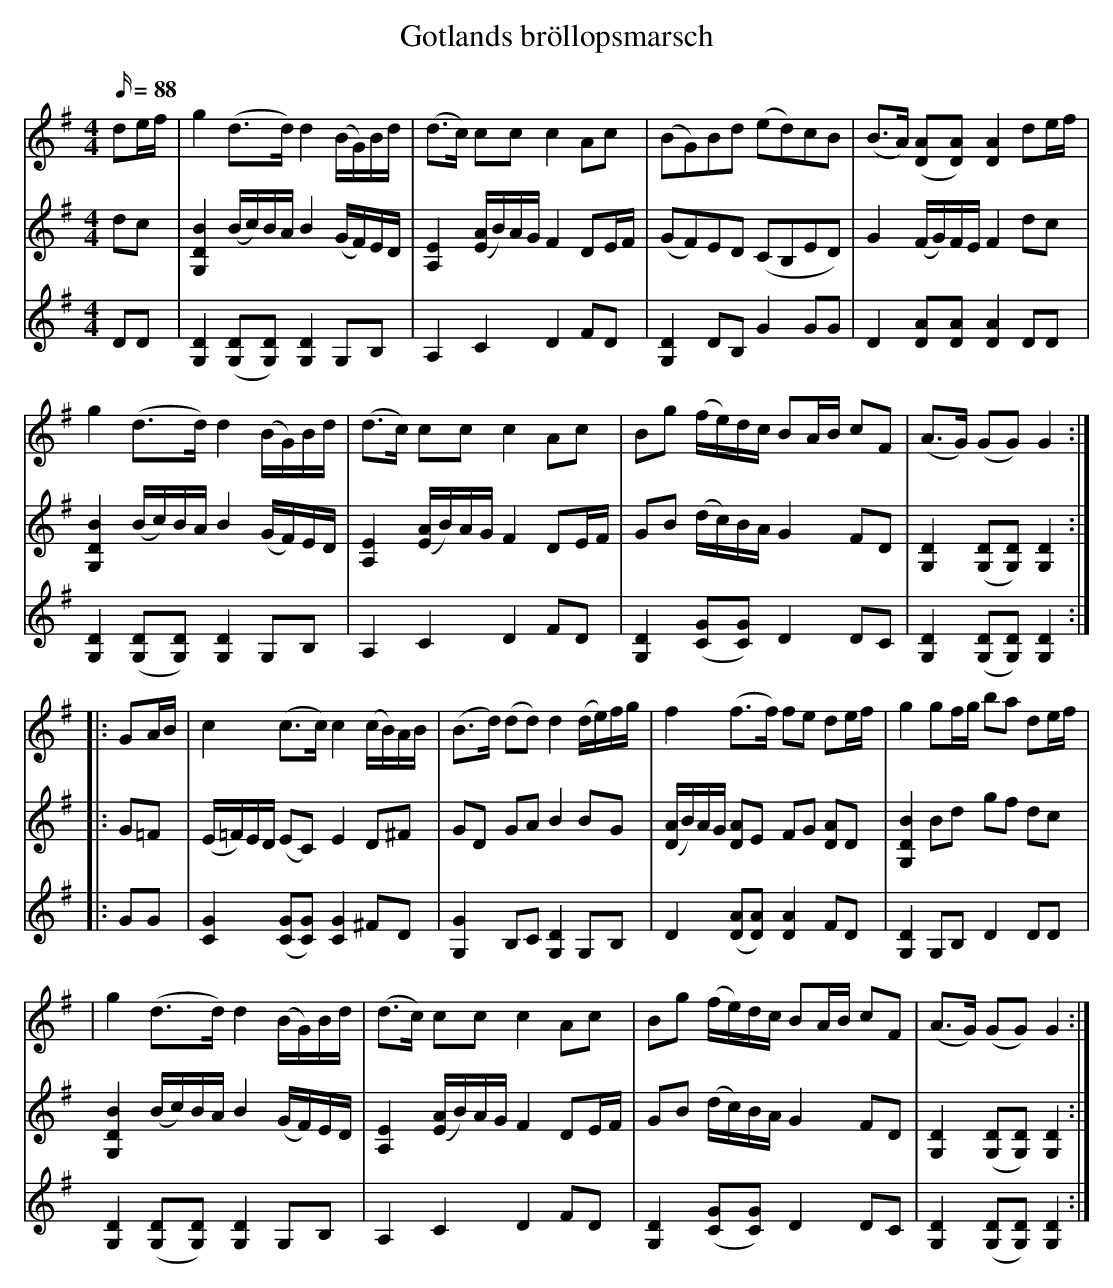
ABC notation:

X:1
T: Gotlands bröllopsmarsch
M: 4/4
L: 1/16
Q: 88
K: G
V: 1
d2ef | g4 (d3d) d4 (BG)Bd | (d3c) c2c2 c4 A2c2 | (B2G2)B2d2 (e2d2)c2B2 | (B3A) ([DA]2[DA]2) [DA]4 d2ef |
g4 (d3d) d4 (BG)Bd | (d3c) c2c2 c4 A2c2 | B2g2 (fe)dc B2AB c2F2 | (A3G) (G2G2) G4 :|
|: G2AB | c4 (c3c) c4 (cB)AB | (B3d) (d2d2) d4 (de)fg | f4 (f3f) f2e2 d2ef | g4 g2fg b2a2 d2ef |
| g4 (d3d) d4 (BG)Bd | (d3c) c2c2 c4 A2c2 | B2g2 (fe)dc B2AB c2F2 | (A3G) (G2G2) G4 :|
V: 2
d2c2 | [G,DB]4(Bc)BA B4(GF)ED | [A,E]4([EA]B)AG F4D2EF | (G2F2)E2D2 (C2B,2E2D2) | G4(FG)FE F4d2c2 |
[G,DB]4(Bc)BA B4(GF)ED | [A,E]4([EA]B)AG F4D2EF | G2B2 (dc)BA G4F2D2 | [G,D]4([G,D]2[G,D]2)[G,D]4 :|
|: G2=F2 | (E=F)ED (E2C2) E4D2^F2 | G2D2 G2A2 B4B2G2 | ([DA]B)AG [DA]2E2 F2G2 [DA]2D2 | [G,DB]4B2d2 g2f2 d2c2 |
[G,DB]4(Bc)BA B4(GF)ED | [A,E]4([EA]B)AG F4D2EF | G2B2 (dc)BA G4F2D2 | [G,D]4([G,D]2[G,D]2)[G,D]4 :|
V: 3
D2D2 | [G,D]4([G,D]2[G,D]2)[G,D]4 G,2B,2 | A,4C4 D4F2D2 | [G,D]4D2B,2 G4G2G2 | D4[DA]2[DA]2 [DA]4D2D2 |
[G,D]4([G,D]2[G,D]2)[G,D]4 G,2B,2 | A,4C4 D4F2D2 | [G,D]4([CG]2[CG]2) D4D2C2 | [G,D]4([G,D]2[G,D]2)[G,D]4 :|
|: G2G2 | [CG]4([CG]2[CG]2) [CG]4^F2D2 | [G,G]4B,2C2 [G,D]4 G,2B,2 | D4([DA]2[DA]2) [DA]4F2D2 | [G,D]4G,2B,2 D4D2D2 |
[G,D]4([G,D]2[G,D]2)[G,D]4 G,2B,2 | A,4C4 D4F2D2 | [G,D]4([CG]2[CG]2) D4D2C2 | [G,D]4([G,D]2[G,D]2)[G,D]4 :|
